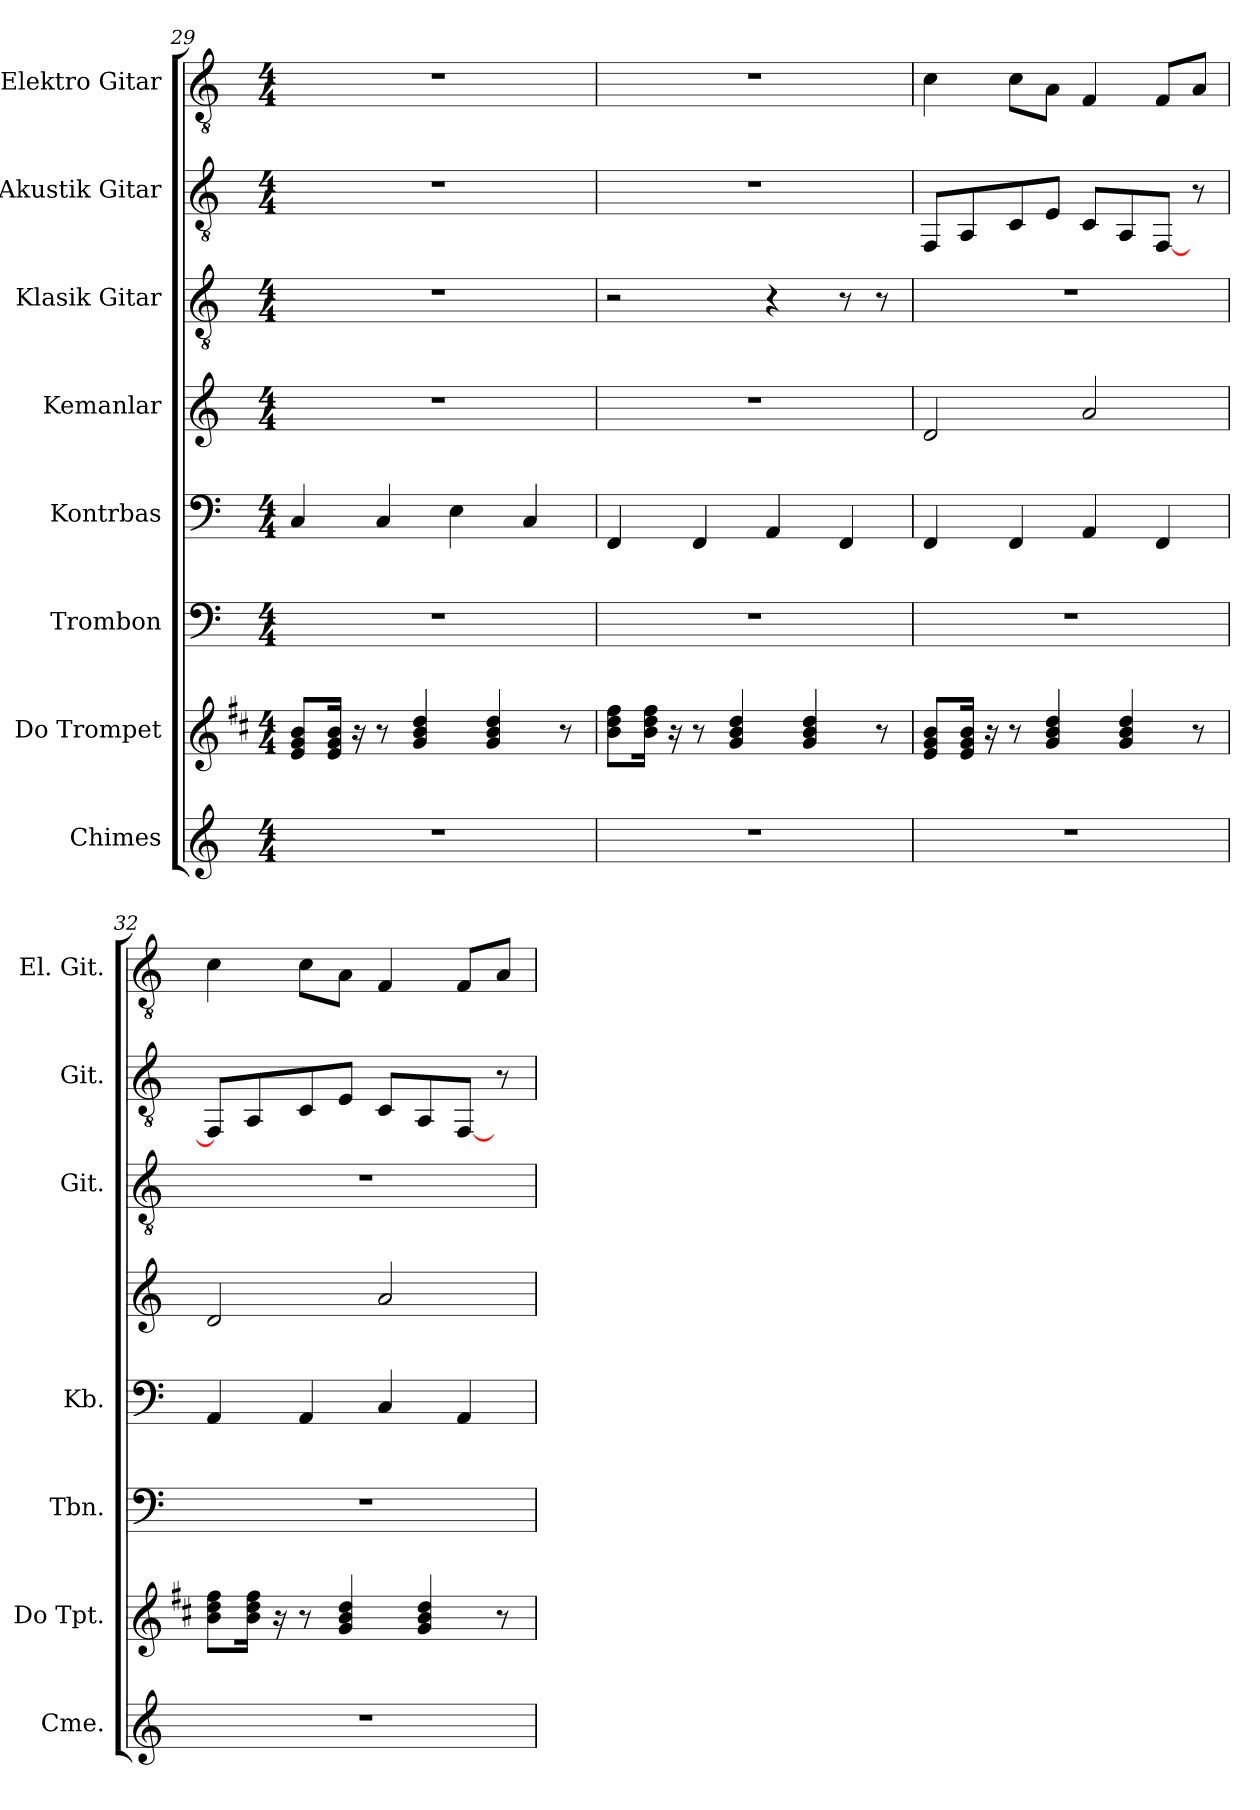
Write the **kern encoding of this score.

**kern	**kern	**kern	**kern	**kern	**kern	**kern	**kern
*part8	*part7	*part6	*part5	*part4	*part3	*part2	*part1
*staff8	*staff7	*staff6	*staff5	*staff4	*staff3	*staff2	*staff1
*I"Chimes	*I"Do Trompet	*I"Trombon	*I"Kontrbas	*I"Kemanlar	*I"Klasik Gitar	*I"Akustik Gitar	*I"Elektro Gitar
*I'Cme.	*I'Do Tpt.	*I'Tbn.	*I'Kb.	*	*I'Git.	*I'Git.	*I'El. Git.
*clefG2	*clefG2	*clefF4	*clefF4	*clefG2	*clefGv2	*clefGv2	*clefGv2
*	*ITrd1c2	*	*ITrd7c12	*	*	*	*
*k[]	*k[]	*k[]	*k[]	*k[]	*k[]	*k[]	*k[]
*M4/4	*M4/4	*M4/4	*M4/4	*M4/4	*M4/4	*M4/4	*M4/4
=29	=29	=29	=29	=29	=29	=29	=29
1r	8d/ 8f/ 8a/L	1r	4CC/	1r	1r	1r	1r
.	16d/ 16f/ 16a/Jk	.	.	.	.	.	.
.	16r	.	.	.	.	.	.
.	8r	.	4CC/	.	.	.	.
.	4f/ 4a/ 4cc/	.	.	.	.	.	.
.	.	.	4EE\	.	.	.	.
.	4f/ 4a/ 4cc/	.	.	.	.	.	.
.	.	.	4CC/	.	.	.	.
.	8r	.	.	.	.	.	.
=30	=30	=30	=30	=30	=30	=30	=30
1r	8a\ 8cc\ 8ee\L	1r	4FFF/	1r	2r	1r	1r
.	16a\ 16cc\ 16ee\Jk	.	.	.	.	.	.
.	16r	.	.	.	.	.	.
.	8r	.	4FFF/	.	.	.	.
.	4f/ 4a/ 4cc/	.	.	.	.	.	.
.	.	.	4AAA/	.	4r	.	.
.	4f/ 4a/ 4cc/	.	.	.	.	.	.
.	.	.	4FFF/	.	8r	.	.
.	8r	.	.	.	8r	.	.
!!LO:PB:g=z
=31	=31	=31	=31	=31	=31	=31	=31
1r	8d/ 8f/ 8a/L	1r	4FFF/	2d/	1r	8FF/L	4c\
.	16d/ 16f/ 16a/Jk	.	.	.	.	8AA/	.
.	16r	.	.	.	.	.	.
.	8r	.	4FFF/	.	.	8C/	8c\L
.	4f/ 4a/ 4cc/	.	.	.	.	8E/J	8A\J
.	.	.	4AAA/	2a/	.	8C/L	4F/
.	4f/ 4a/ 4cc/	.	.	.	.	8AA/	.
.	.	.	4FFF/	.	.	[8FF/J	8F/L
.	8r	.	.	.	.	8r	8A/J
=32	=32	=32	=32	=32	=32	=32	=32
1r	8a\ 8cc\ 8ee\L	1r	4AAA/	2d/	1r	8FF/L]	4c\
.	16a\ 16cc\ 16ee\Jk	.	.	.	.	8AA/	.
.	16r	.	.	.	.	.	.
.	8r	.	4AAA/	.	.	8C/	8c\L
.	4f/ 4a/ 4cc/	.	.	.	.	8E/J	8A\J
.	.	.	4CC/	2a/	.	8C/L	4F/
.	4f/ 4a/ 4cc/	.	.	.	.	8AA/	.
.	.	.	4AAA/	.	.	[8FF/J	8F/L
.	8r	.	.	.	.	8r	8A/J
=	=	=	=	=	=	=	=
*-	*-	*-	*-	*-	*-	*-	*-
